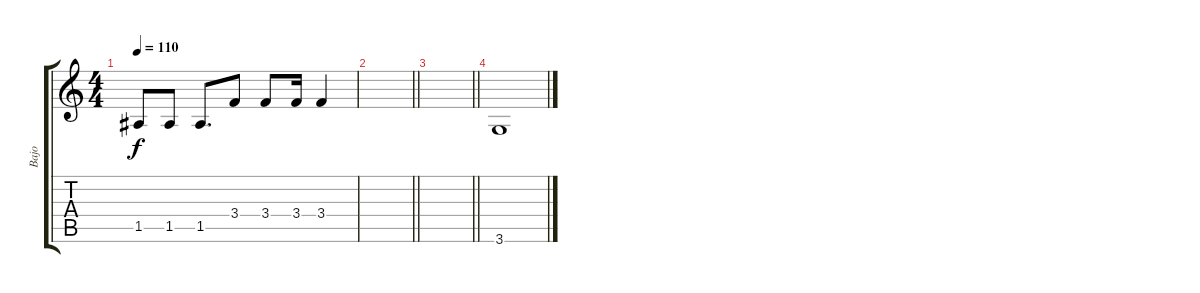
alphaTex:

\track ("Bajo" "Bajo") {instrument electricbassfinger}
\staff {score tabs}
\tuning (E4 B3 G3 D3 A2 E2) {hide}
\ts (4 4)
\tempo 110
\clef g2
\ks c
1.5.8{dy f} 1.5.8 1.5.8{d} 3.4.8 3.4.8 3.4.16 3.4.4 |
\barLineRight lightlight
|
\barLineRight lightlight
|
3.6.1
